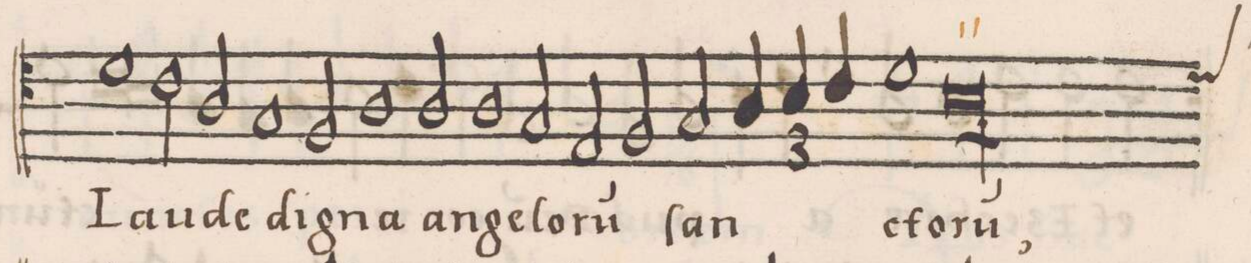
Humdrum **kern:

**kern	**text
*I"ALTVS	*
*clefC4	*
*k[]	*
*met(c)	*
*M2/1	*
1d	Lau-
2c\	.
2A/	-de
=15	=15
1G	di-
2F/	.
1A	-gna
=16	=16
2A/	an-
1A	-ge-
=17	=17
2G/	-lo-
2E/	-ru(m)
2F/	.
2G/	ſan-
=18	=18
*col	*
3A/	.
3B/	.
3c/	.
*Xcol	*
1d	-cto-
=19	=19
*custos:d	*
0Bl\	-ru(m),
=20	=20
*-	*-
